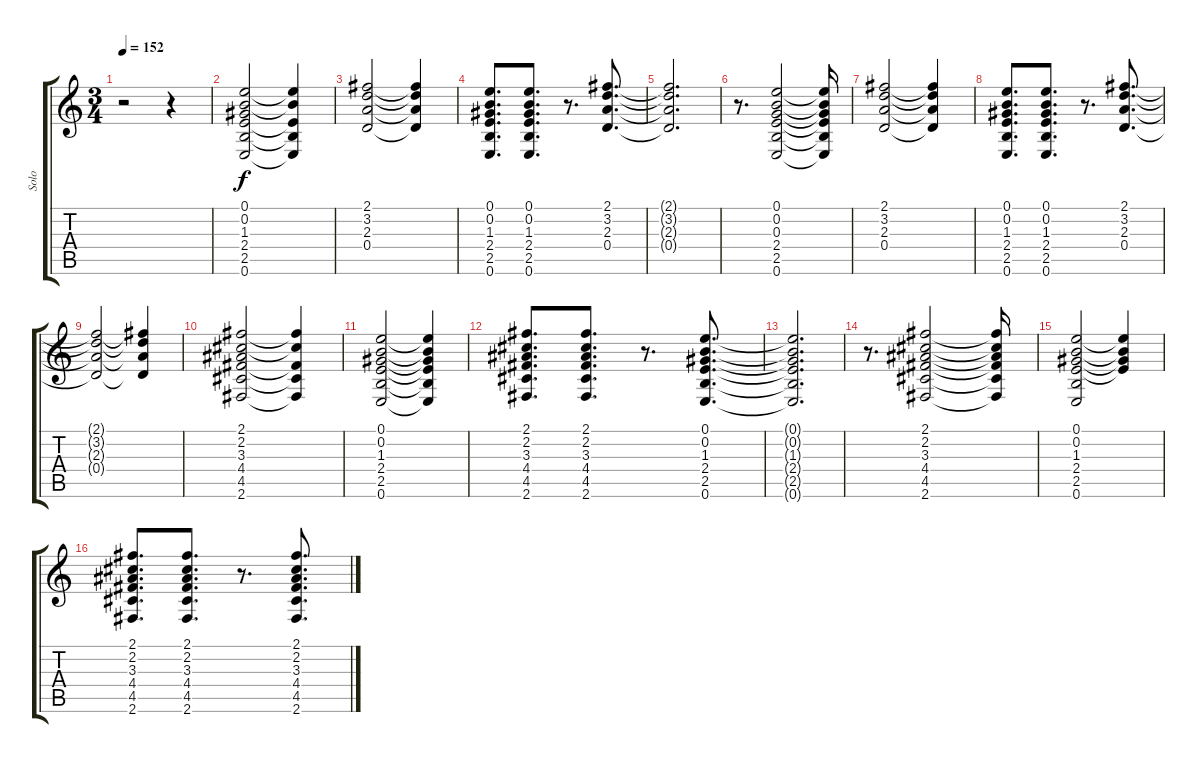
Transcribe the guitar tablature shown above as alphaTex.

\track ("Solo" "Solo") {instrument distortionguitar}
\staff {score tabs}
\tuning (E4 B3 G3 D3 A2 E2) {hide}
\ts (3 4)
\tempo 152
\clef g2
\ks c
r.2{dy f} r.4 |
(0.1 0.2 1.3 2.4 2.5 0.6).2{volume 16 instrument electricguitarclean} (0.1{t} 0.2{t} 2.4{t} 2.5{t} 0.6{t}).4 |
(2.1 3.2 2.3 0.4).2 (2.1{t} 3.2{t} 2.3{t} 0.4{t}).4 |
(0.1 0.2 1.3 2.4 2.5 0.6).8{d} (0.1 0.2 1.3 2.4 2.5 0.6).8{d} r.8{d} (2.1 3.2 2.3 0.4).8{d} |
(2.1{t} 3.2{t} 2.3{t} 0.4{t}).2{d} |
r.8{d} (0.1 0.2 0.3 2.4 2.5 0.6).2 (0.1{t} 0.2{t} 0.3{t} 2.4{t} 2.5{t} 0.6{t}).16 |
(2.1 3.2 2.3 0.4).2 (2.1{t} 3.2{t} 2.3{t} 0.4{t}).4 |
(0.1 0.2 1.3 2.4 2.5 0.6).8{d} (0.1 0.2 1.3 2.4 2.5 0.6).8{d} r.8{d} (2.1 3.2 2.3 0.4).8{d} |
(2.1{t} 3.2{t} 2.3{t} 0.4{t}).2 (2.1{t} 3.2{t} 2.3{t} 0.4{t}).4 |
(2.1 2.2 3.3 4.4 4.5 2.6).2 (2.1{t} 2.2{t} 4.4{t} 4.5{t} 2.6{t}).4 |
(0.1 0.2 1.3 2.4 2.5 0.6).2 (0.1{t} 0.2{t} 1.3{t} 2.4{t} 2.5{t} 0.6{t}).4 |
(2.1 2.2 3.3 4.4 4.5 2.6).8{d} (2.1 2.2 3.3 4.4 4.5 2.6).8{d} r.8{d} (0.1 0.2 1.3 2.4 2.5 0.6).8{d} |
(0.1{t} 0.2{t} 1.3{t} 2.4{t} 2.5{t} 0.6{t}).2{d} |
r.8{d} (2.1 2.2 3.3 4.4 4.5 2.6).2 (2.1{t} 2.2{t} 3.3{t} 4.4{t} 4.5{t} 2.6{t}).16 |
(0.1 0.2 1.3 2.4 2.5 0.6).2 (0.1{t} 0.2{t} 1.3{t} 2.4{t}).4 |
(2.1 2.2 3.3 4.4 4.5 2.6).8{d} (2.1 2.2 3.3 4.4 4.5 2.6).8{d} r.8{d} (2.1 2.2 3.3 4.4 4.5 2.6).8{d}
